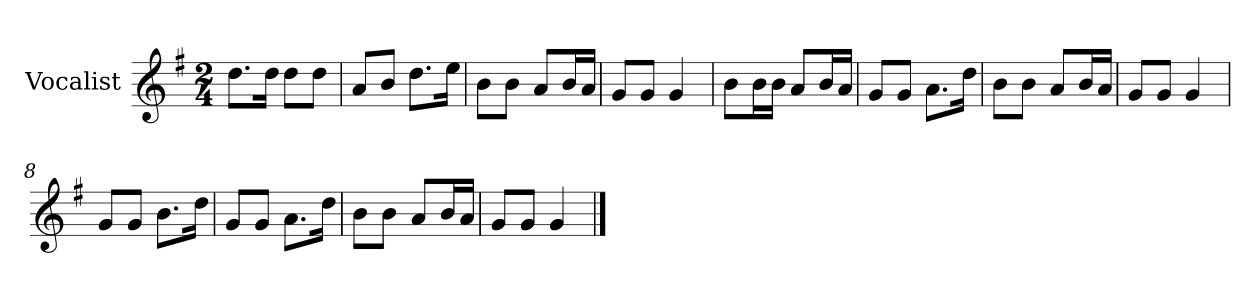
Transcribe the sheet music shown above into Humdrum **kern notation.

**kern
*part1
*staff1
*I"Vocalist
*k[f#]
*G:
*M2/4
=
8.ddL
16ddJk
8ddL
8ddJ
=1
8aL
8bJ
8.ddL
16eeJk
=2
8bL
8bJ
8aL
16bL
16aJJ
=3
8gL
8gJ
4g
=4
8bL
16bL
16bJJ
8aL
16bL
16aJJ
=5
8gL
8gJ
8.aL
16ddJk
=6
8bL
8bJ
8aL
16bL
16aJJ
=7
8gL
8gJ
4g
=8
8gL
8gJ
8.bL
16ddJk
=9
8gL
8gJ
8.aL
16ddJk
=10
8bL
8bJ
8aL
16bL
16aJJ
=11
8gL
8gJ
4g
==
*-
